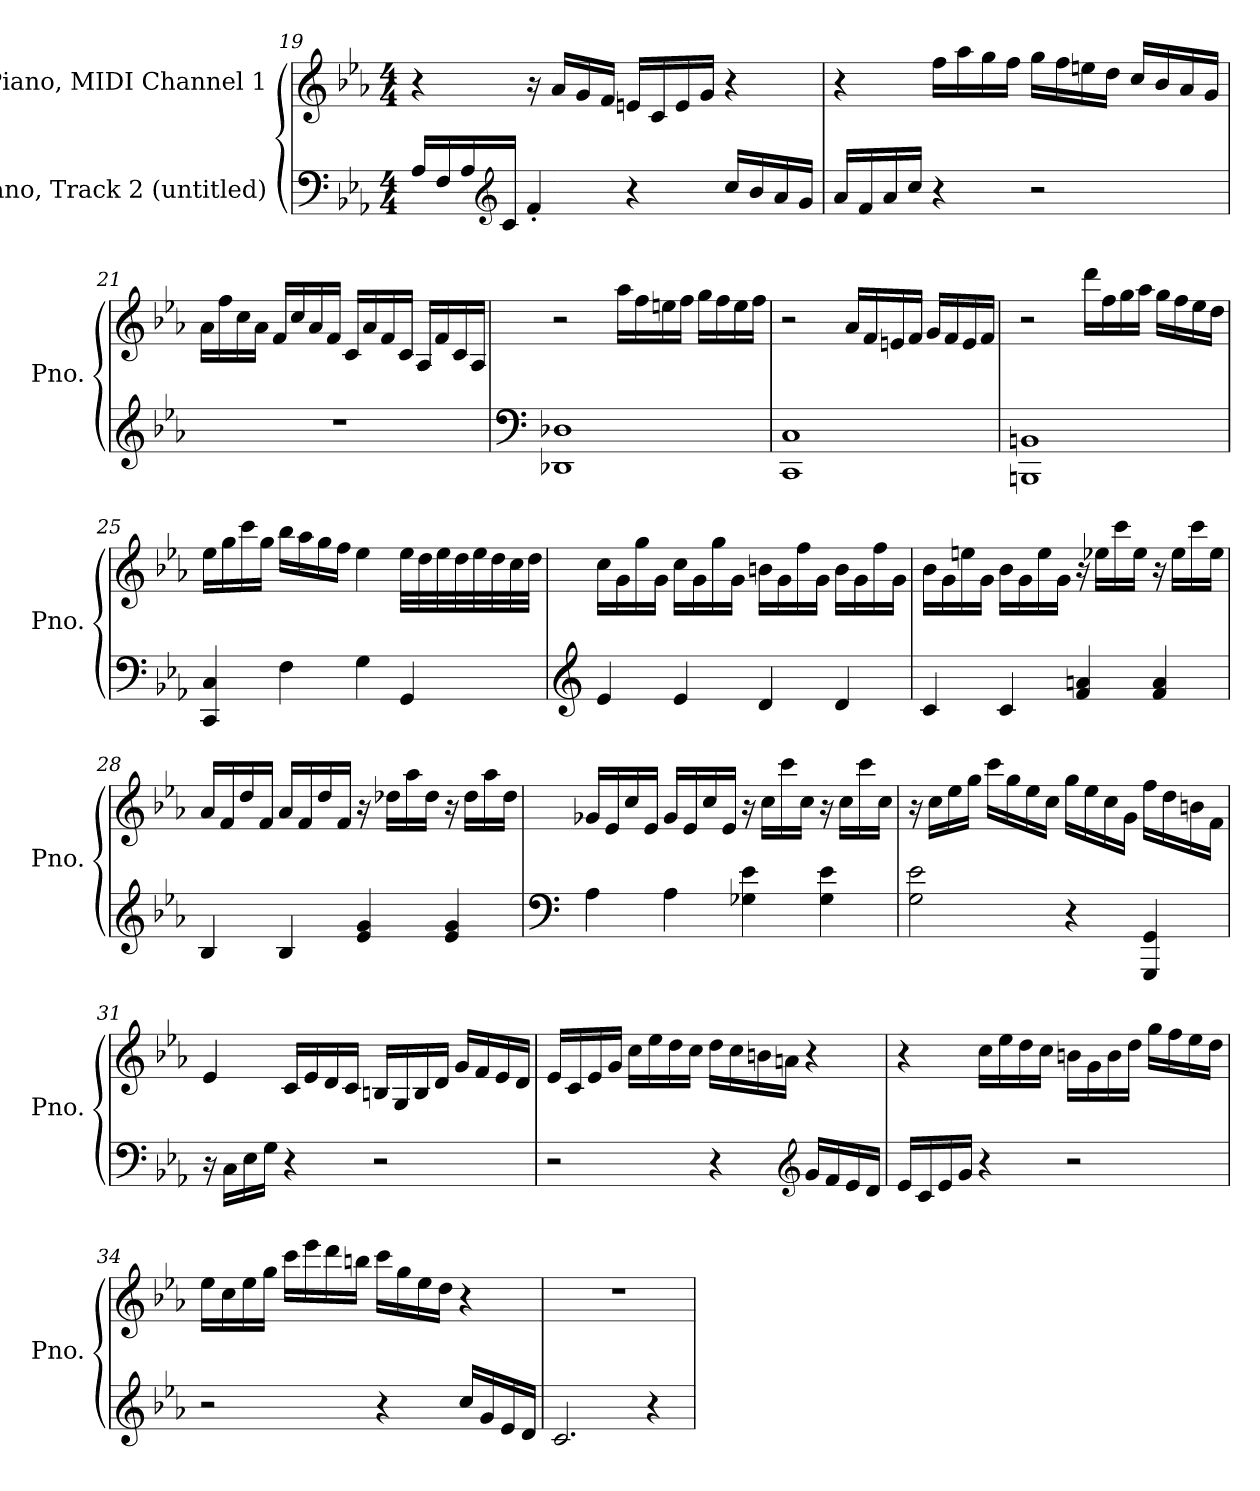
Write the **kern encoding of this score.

**kern	**kern
*part2	*part1
*staff2	*staff1
*I"Piano, Track 2 (untitled)	*I"Piano, MIDI Channel 1
*I'Pno.	*I'Pno.
*clefF4	*clefG2
*k[b-e-a-]	*k[b-e-a-]
*M4/4	*M4/4
=19	=19
16A-/LL	4r
16F/	.
16A-/	.
*clefG2	*
16c/JJ	.
4f'/	16r
.	16a-/LL
.	16g/
.	16f/JJ
4r	16en/LL
.	16c/
.	16e/
.	16g/JJ
16cc/LL	4r
16b-/	.
16a-/	.
16g/JJ	.
!!LO:LB:g=z
=20	=20
16a-/LL	4r
16f/	.
16a-/	.
16cc/JJ	.
4r	16ff\LL
.	16aa-\
.	16gg\
.	16ff\JJ
2r	16gg\LL
.	16ff\
.	16een\
.	16dd\JJ
.	16cc/LL
.	16b-/
.	16a-/
.	16g/JJ
=21	=21
1r	16a-\LL
.	16ff\
.	16cc\
.	16a-\JJ
.	16f/LL
.	16cc/
.	16a-/
.	16f/JJ
.	16c/LL
.	16a-/
.	16f/
.	16c/JJ
.	16A-/LL
.	16f/
.	16c/
.	16A-/JJ
!!LO:LB:g=z
=22	=22
*clefF4	*
1DD-X 1D-X	2r
.	16aa-\LL
.	16ff\
.	16een\
.	16ff\JJ
.	16gg\LL
.	16ff\
.	16ee\
.	16ff\JJ
=23	=23
1CC 1C	2r
.	16a-/LL
.	16f/
.	16en/
.	16f/JJ
.	16g/LL
.	16f/
.	16e/
.	16f/JJ
=24	=24
1BBBn 1BBn	2r
.	16ddd\LL
.	16ff\
.	16gg\
.	16aa-\JJ
.	16gg\LL
.	16ff\
.	16ee-\
.	16dd\JJ
!!LO:PB:g=z
=25	=25
4CC/ 4C/	16ee-\LL
.	16gg\
.	16ccc\
.	16gg\JJ
4F\	16bb-\LL
.	16aa-\
.	16gg\
.	16ff\JJ
4G\	4ee-\
4GG/	32ee-\LLL
.	32dd\
.	32ee-\
.	32dd\
.	32ee-\
.	32dd\
.	32cc\
.	32dd\JJJ
=26	=26
*clefG2	*
4e-/	16cc\LL
.	16g\
.	16gg\
.	16g\JJ
4e-/	16cc\LL
.	16g\
.	16gg\
.	16g\JJ
4d/	16bn\LL
.	16g\
.	16ff\
.	16g\JJ
4d/	16b\LL
.	16g\
.	16ff\
.	16g\JJ
!!LO:LB:g=z
=27	=27
4c/	16b-\LL
.	16g\
.	16een\
.	16g\JJ
4c/	16b-\LL
.	16g\
.	16ee\
.	16g\JJ
4f/ 4an/	16r
.	16ee-X\LL
.	16ccc\
.	16ee-\JJ
4f/ 4a/	16r
.	16ee-\LL
.	16ccc\
.	16ee-\JJ
=28	=28
4B-/	16a-/LL
.	16f/
.	16dd/
.	16f/JJ
4B-/	16a-/LL
.	16f/
.	16dd/
.	16f/JJ
4e-/ 4g/	16r
.	16dd-X\LL
.	16aa-\
.	16dd-\JJ
4e-/ 4g/	16r
.	16dd-\LL
.	16aa-\
.	16dd-\JJ
!!LO:LB:g=z
=29	=29
*clefF4	*
4A-\	16g-X/LL
.	16e-/
.	16cc/
.	16e-/JJ
4A-\	16g-/LL
.	16e-/
.	16cc/
.	16e-/JJ
4G-X\ 4e-\	16r
.	16cc\LL
.	16ccc\
.	16cc\JJ
4G-\ 4e-\	16r
.	16cc\LL
.	16ccc\
.	16cc\JJ
=30	=30
2G\ 2e-\	16r
.	16cc\LL
.	16ee-\
.	16gg\JJ
.	16ccc\LL
.	16gg\
.	16ee-\
.	16cc\JJ
4r	16gg\LL
.	16ee-\
.	16cc\
.	16g\JJ
4GGG/ 4GG/	16ff\LL
.	16dd\
.	16bn\
.	16f\JJ
!!LO:LB:g=z
=31	=31
16r	4e-/
16C\LL	.
16E-\	.
16G\JJ	.
4r	16c/LL
.	16e-/
.	16d/
.	16c/JJ
2r	16Bn/LL
.	16G/
.	16B/
.	16d/JJ
.	16g/LL
.	16f/
.	16e-/
.	16d/JJ
=32	=32
2r	16e-/LL
.	16c/
.	16e-/
.	16g/JJ
.	16cc\LL
.	16ee-\
.	16dd\
.	16cc\JJ
4r	16dd\LL
.	16cc\
.	16bn\
.	16an\JJ
*clefG2	*
16g/LL	4r
16f/	.
16e-/	.
16d/JJ	.
!!LO:LB:g=z
=33	=33
16e-/LL	4r
16c/	.
16e-/	.
16g/JJ	.
4r	16cc\LL
.	16ee-\
.	16dd\
.	16cc\JJ
2r	16bn\LL
.	16g\
.	16b\
.	16dd\JJ
.	16gg\LL
.	16ff\
.	16ee-\
.	16dd\JJ
=34	=34
2r	16ee-\LL
.	16cc\
.	16ee-\
.	16gg\JJ
.	16ccc\LL
.	16eee-\
.	16ddd\
.	16bbn\JJ
4r	16ccc\LL
.	16gg\
.	16ee-\
.	16dd\JJ
16cc/LL	4r
16g/	.
16e-/	.
16d/JJ	.
=35	=35
2.c/	1r
4r	.
=	=
*-	*-
